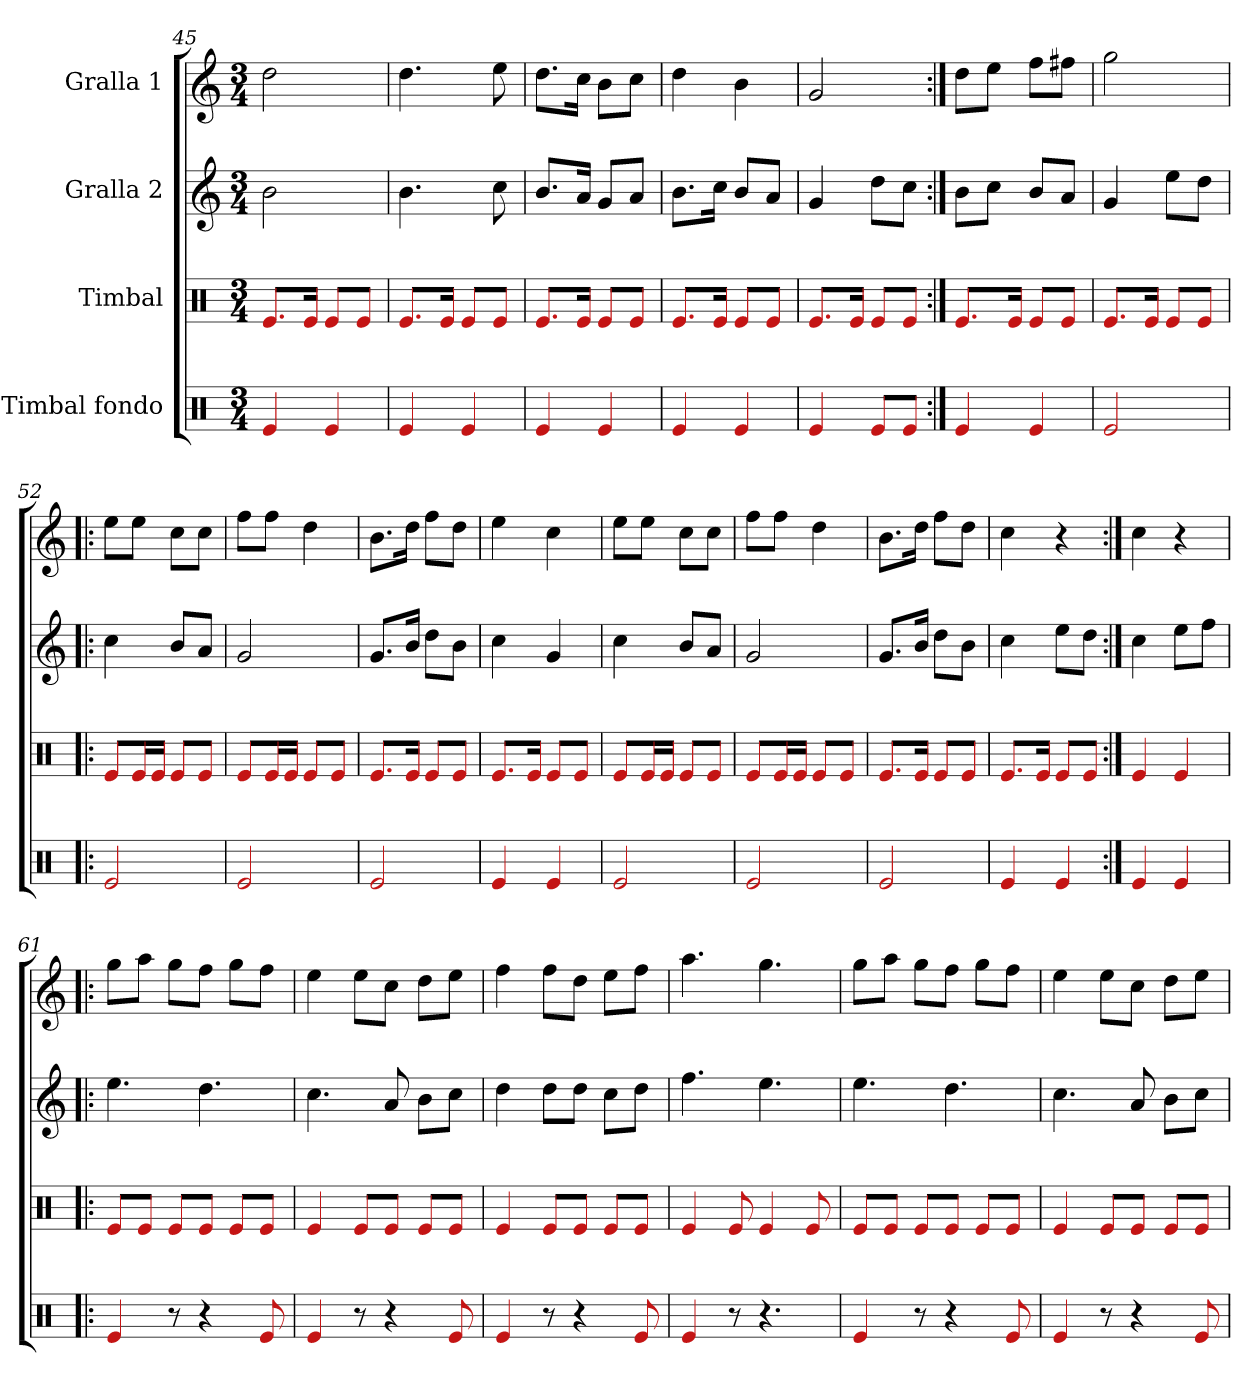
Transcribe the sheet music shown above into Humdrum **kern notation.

**kern	**kern	**kern	**kern
*part4	*part3	*part2	*part1
*staff4	*staff3	*staff2	*staff1
*I"Timbal fondo	*I"Timbal	*I"Gralla 2	*I"Gralla 1
*clefX	*clefX	*clefG2	*clefG2
*k[]	*k[]	*k[]	*k[]
*M3/4	*M3/4	*M3/4	*M3/4
=45	=45	=45	=45
4e/	8.e/L	2b\	2dd\
.	16e/Jk	.	.
4e/	8e/L	.	.
.	8e/J	.	.
!!LO:PB:g=z
=46	=46	=46	=46
4e/	8.e/L	4.b\	4.dd\
.	16e/Jk	.	.
4e/	8e/L	.	.
.	8e/J	8cc\	8ee\
=47	=47	=47	=47
4e/	8.e/L	8.b/L	8.dd\L
.	16e/Jk	16a/Jk	16cc\Jk
4e/	8e/L	8g/L	8b\L
.	8e/J	8a/J	8cc\J
=48	=48	=48	=48
4e/	8.e/L	8.b\L	4dd\
.	16e/Jk	16cc\Jk	.
4e/	8e/L	8b/L	4b\
.	8e/J	8a/J	.
=49	=49	=49	=49
4e/	8.e/L	4g/	2g/
.	16e/Jk	.	.
8e/L	8e/L	8dd\L	.
8e/J	8e/J	8cc\J	.
=50:|!	=50:|!	=50:|!	=50:|!
4e/	8.e/L	8b\L	8dd\L
.	.	8cc\J	8ee\J
.	16e/Jk	.	.
4e/	8e/L	8b/L	8ff\L
.	8e/J	8a/J	8ff#X\J
=51	=51	=51	=51
2e/	8.e/L	4g/	2gg\
.	16e/Jk	.	.
.	8e/L	8ee\L	.
.	8e/J	8dd\J	.
=52!|:	=52!|:	=52!|:	=52!|:
2e/	8e/L	4cc\	8ee\L
.	16e/L	.	8ee\J
.	16e/JJ	.	.
.	8e/L	8b/L	8cc\L
.	8e/J	8a/J	8cc\J
=53	=53	=53	=53
2e/	8e/L	2g/	8ff\L
.	16e/L	.	8ff\J
.	16e/JJ	.	.
.	8e/L	.	4dd\
.	8e/J	.	.
!!LO:LB:g=z
=54	=54	=54	=54
2e/	8.e/L	8.g/L	8.b\L
.	16e/Jk	16b/Jk	16dd\Jk
.	8e/L	8dd\L	8ff\L
.	8e/J	8b\J	8dd\J
=55	=55	=55	=55
4e/	8.e/L	4cc\	4ee\
.	16e/Jk	.	.
4e/	8e/L	4g/	4cc\
.	8e/J	.	.
=56	=56	=56	=56
2e/	8e/L	4cc\	8ee\L
.	16e/L	.	8ee\J
.	16e/JJ	.	.
.	8e/L	8b/L	8cc\L
.	8e/J	8a/J	8cc\J
=57	=57	=57	=57
2e/	8e/L	2g/	8ff\L
.	16e/L	.	8ff\J
.	16e/JJ	.	.
.	8e/L	.	4dd\
.	8e/J	.	.
=58	=58	=58	=58
2e/	8.e/L	8.g/L	8.b\L
.	16e/Jk	16b/Jk	16dd\Jk
.	8e/L	8dd\L	8ff\L
.	8e/J	8b\J	8dd\J
=59	=59	=59	=59
4e/	8.e/L	4cc\	4cc\
.	16e/Jk	.	.
4e/	8e/L	8ee\L	4r
.	8e/J	8dd\J	.
=60:|!	=60:|!	=60:|!	=60:|!
4e/	4e/	4cc\	4cc\
4e/	4e/	8ee\L	4r
.	.	8ff\J	.
=61!|:	=61!|:	=61!|:	=61!|:
4e/	8e/L	4.ee\	8gg\L
.	8e/J	.	8aa\J
8r	8e/L	.	8gg\L
4r	8e/J	4.dd\	8ff\J
.	8e/L	.	8gg\L
8e/	8e/J	.	8ff\J
!!LO:LB:g=z
=62	=62	=62	=62
*	*	*	*MM189
4e/	4e/	4.cc\	4ee\
8r	8e/L	.	8ee\L
4r	8e/J	8a/	8cc\J
.	8e/L	8b\L	8dd\L
8e/	8e/J	8cc\J	8ee\J
=63	=63	=63	=63
4e/	4e/	4dd\	4ff\
8r	8e/L	8dd\L	8ff\L
4r	8e/J	8dd\J	8dd\J
.	8e/L	8cc\L	8ee\L
8e/	8e/J	8dd\J	8ff\J
=64	=64	=64	=64
4e/	4e/	4.ff\	4.aa\
8r	8e/	.	.
4.r	4e/	4.ee\	4.gg\
.	8e/	.	.
=65	=65	=65	=65
4e/	8e/L	4.ee\	8gg\L
.	8e/J	.	8aa\J
8r	8e/L	.	8gg\L
4r	8e/J	4.dd\	8ff\J
.	8e/L	.	8gg\L
8e/	8e/J	.	8ff\J
=66	=66	=66	=66
4e/	4e/	4.cc\	4ee\
8r	8e/L	.	8ee\L
4r	8e/J	8a/	8cc\J
.	8e/L	8b\L	8dd\L
8e/	8e/J	8cc\J	8ee\J
=	=	=	=
*-	*-	*-	*-
